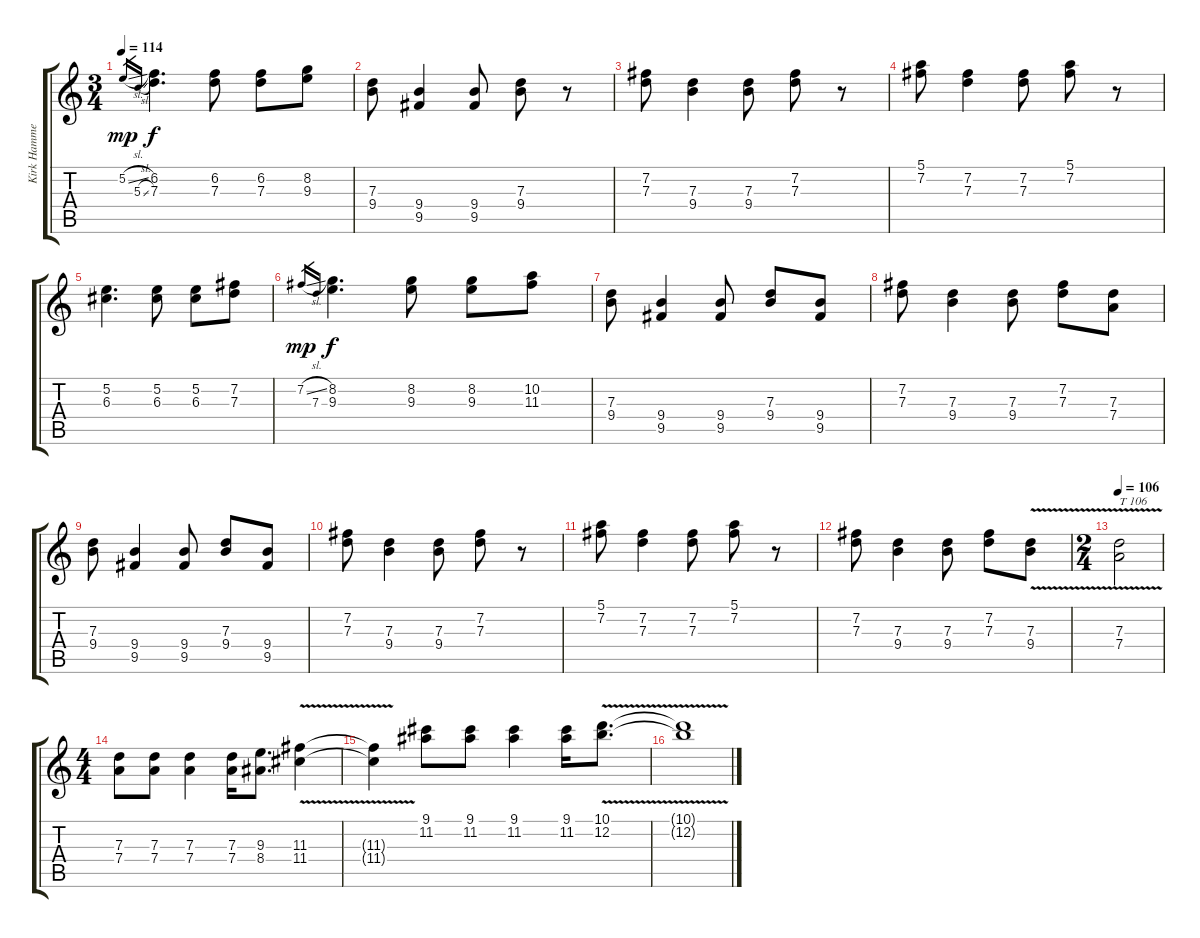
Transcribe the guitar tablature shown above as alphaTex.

\track ("Kirk Hammett" "Kirk Hamme") {instrument distortionguitar}
\staff {score tabs}
\tuning (E4 B3 G3 D3 A2 E2) {hide}
\ts (3 4)
\tempo 114
\clef g2
\ks c
5.2{sl}.16{gr dy mp} 5.3{sl}.16{gr} (6.2 7.3).4{d dy f} (6.2 7.3).8 (6.2 7.3).8 (8.2 9.3).8 |
(7.3 9.4).8 (9.4 9.5).4 (9.4 9.5).8 (7.3 9.4).8 r.8 |
(7.2 7.3).8 (7.3 9.4).4 (7.3 9.4).8 (7.2 7.3).8 r.8 |
(5.1 7.2).8 (7.2 7.3).4 (7.2 7.3).8 (5.1 7.2).8 r.8 |
(5.2 6.3).4{d} (5.2 6.3).8 (5.2 6.3).8 (7.2 7.3).8 |
7.2{sl}.16{gr dy mp} 7.3.16{gr} (8.2 9.3).4{d dy f} (8.2 9.3).8 (8.2 9.3).8 (10.2 11.3).8 |
(7.3 9.4).8 (9.4 9.5).4 (9.4 9.5).8 (7.3 9.4).8 (9.4 9.5).8 |
(7.2 7.3).8 (7.3 9.4).4 (7.3 9.4).8 (7.2 7.3).8 (7.3 7.4).8 |
(7.3 9.4).8 (9.4 9.5).4 (9.4 9.5).8 (7.3 9.4).8 (9.4 9.5).8 |
(7.2 7.3).8 (7.3 9.4).4 (7.3 9.4).8 (7.2 7.3).8 r.8 |
(5.1 7.2).8 (7.2 7.3).4 (7.2 7.3).8 (5.1 7.2).8 r.8 |
(7.2 7.3).8 (7.3 9.4).4 (7.3 9.4).8 (7.2 7.3).8 (7.3{v} 9.4{v}).8 |
\ts (2 4)
\tempo 106
(7.3{v} 7.4{v}).2{txt "T 106"} |
\ts (4 4)
(7.3 7.4).8 (7.3 7.4).8 (7.3 7.4).4 (7.3 7.4).16 (9.3 8.4).8{d} (11.3{v} 11.4{v}).4 |
(11.3{t} 11.4{t}).4 (9.1 11.2).8 (9.1 11.2).8 (9.1 11.2).4 (9.1 11.2).16 (10.1{v} 12.2{v}).8{d} |
(10.1{t} 12.2{t}).1
